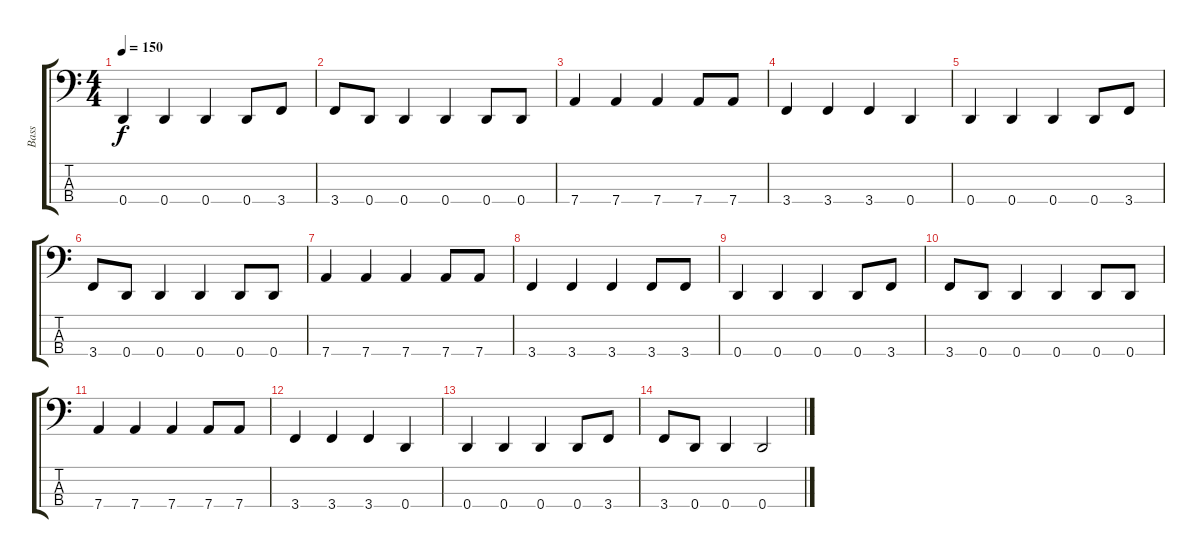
\track ("Bass" "Bass") {instrument electricbassfinger}
\staff {score tabs}
\tuning (G2 D2 A1 D1) {hide}
\ts (4 4)
\tempo 150
\clef f4
\ks c
0.4.4{dy f} 0.4.4 0.4.4 0.4.8 3.4.8 |
3.4.8 0.4.8 0.4.4 0.4.4 0.4.8 0.4.8 |
7.4.4 7.4.4 7.4.4 7.4.8 7.4.8 |
3.4.4 3.4.4 3.4.4 0.4.4 |
0.4.4 0.4.4 0.4.4 0.4.8 3.4.8 |
3.4.8 0.4.8 0.4.4 0.4.4 0.4.8 0.4.8 |
7.4.4 7.4.4 7.4.4 7.4.8 7.4.8 |
3.4.4 3.4.4 3.4.4 3.4.8 3.4.8 |
0.4.4 0.4.4 0.4.4 0.4.8 3.4.8 |
3.4.8 0.4.8 0.4.4 0.4.4 0.4.8 0.4.8 |
7.4.4 7.4.4 7.4.4 7.4.8 7.4.8 |
3.4.4 3.4.4 3.4.4 0.4.4 |
0.4.4 0.4.4 0.4.4 0.4.8 3.4.8 |
3.4.8 0.4.8 0.4.4 0.4.2
